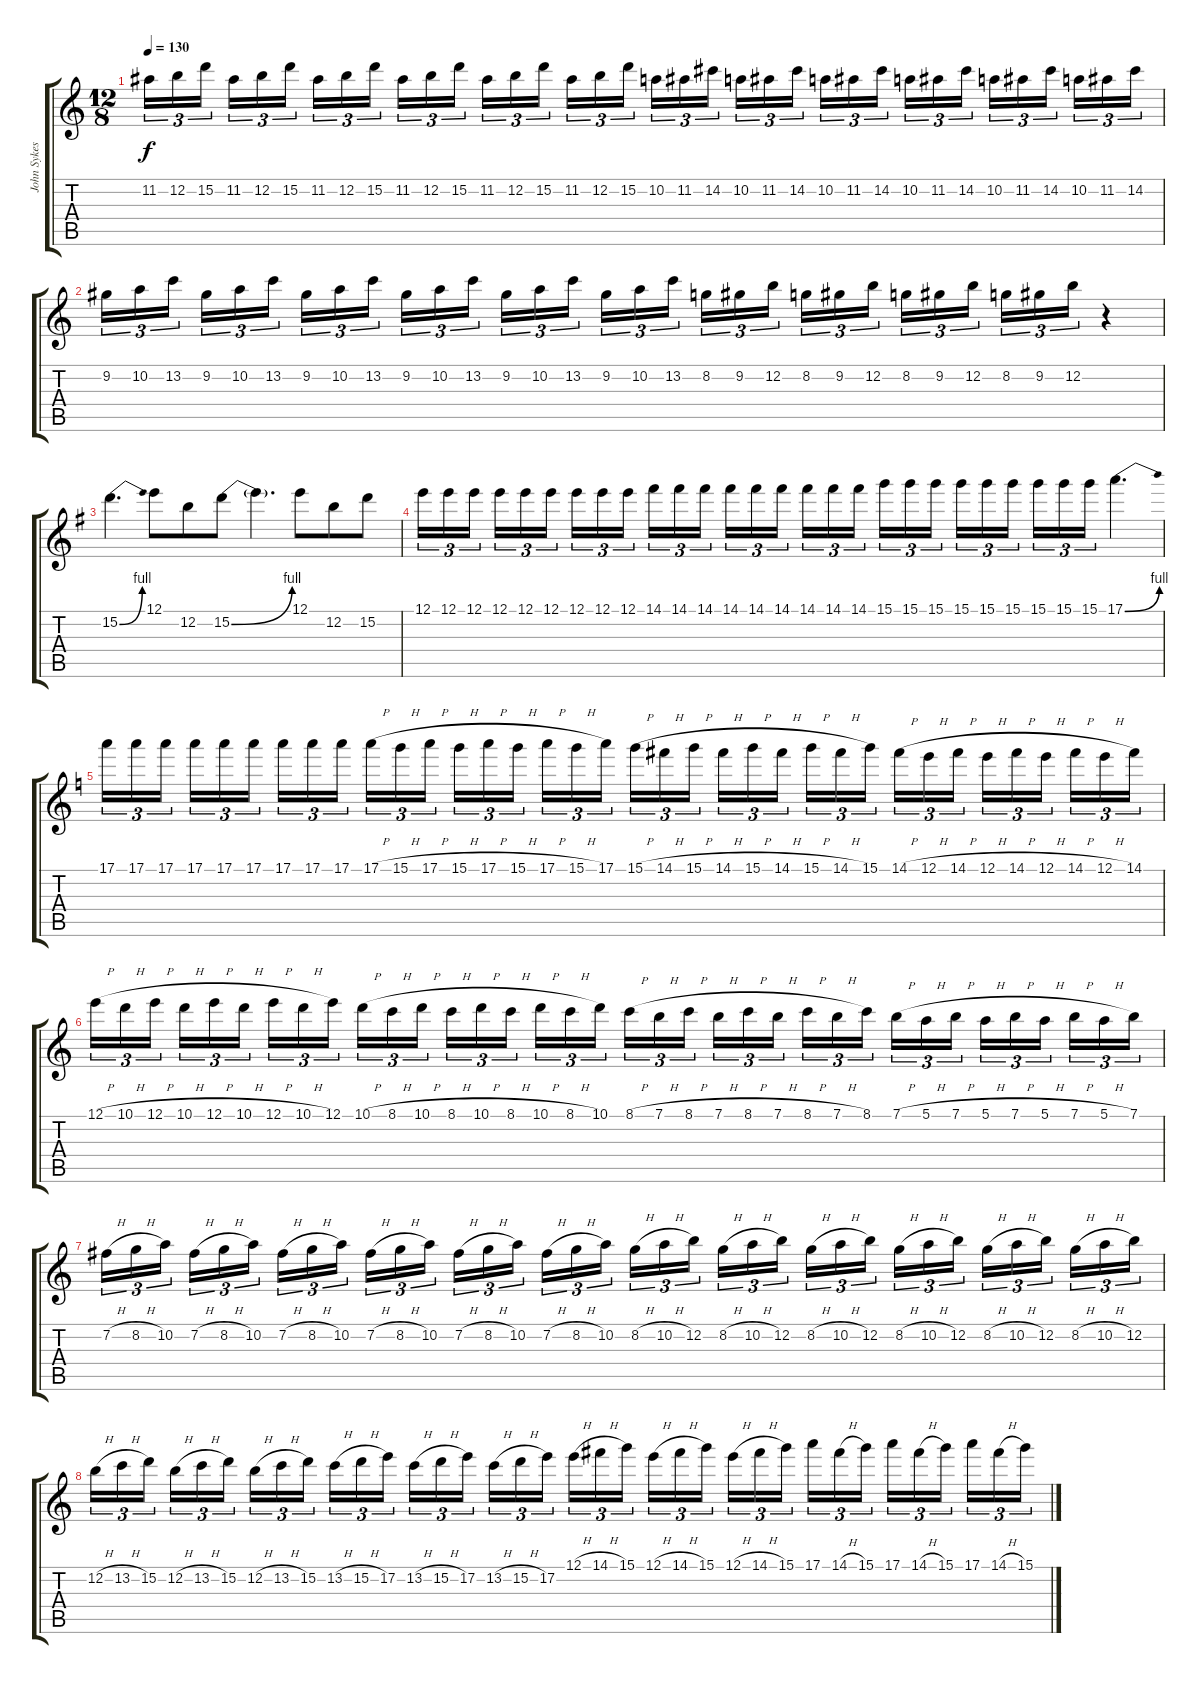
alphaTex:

\track ("John Sykes(solo)" "John Sykes") {instrument distortionguitar}
\staff {score tabs}
\tuning (E4 B3 G3 D3 A2 E2) {hide}
\ts (12 8)
\tempo 130
\clef g2
\ks c
11.2.16{tu (3 2) dy f} 12.2.16{tu (3 2)} 15.2.16{tu (3 2) beam splitsecondary} 11.2.16{tu (3 2)} 12.2.16{tu (3 2)} 15.2.16{tu (3 2) beam splitsecondary} 11.2.16{tu (3 2)} 12.2.16{tu (3 2)} 15.2.16{tu (3 2)} 11.2.16{tu (3 2)} 12.2.16{tu (3 2)} 15.2.16{tu (3 2) beam splitsecondary} 11.2.16{tu (3 2)} 12.2.16{tu (3 2)} 15.2.16{tu (3 2) beam splitsecondary} 11.2.16{tu (3 2)} 12.2.16{tu (3 2)} 15.2.16{tu (3 2)} 10.2.16{tu (3 2)} 11.2.16{tu (3 2)} 14.2.16{tu (3 2) beam splitsecondary} 10.2.16{tu (3 2)} 11.2.16{tu (3 2)} 14.2.16{tu (3 2) beam splitsecondary} 10.2.16{tu (3 2)} 11.2.16{tu (3 2)} 14.2.16{tu (3 2)} 10.2.16{tu (3 2)} 11.2.16{tu (3 2)} 14.2.16{tu (3 2) beam splitsecondary} 10.2.16{tu (3 2)} 11.2.16{tu (3 2)} 14.2.16{tu (3 2) beam splitsecondary} 10.2.16{tu (3 2)} 11.2.16{tu (3 2)} 14.2.16{tu (3 2)} |
9.2.16{tu (3 2)} 10.2.16{tu (3 2)} 13.2.16{tu (3 2) beam splitsecondary} 9.2.16{tu (3 2)} 10.2.16{tu (3 2)} 13.2.16{tu (3 2) beam splitsecondary} 9.2.16{tu (3 2)} 10.2.16{tu (3 2)} 13.2.16{tu (3 2)} 9.2.16{tu (3 2)} 10.2.16{tu (3 2)} 13.2.16{tu (3 2) beam splitsecondary} 9.2.16{tu (3 2)} 10.2.16{tu (3 2)} 13.2.16{tu (3 2) beam splitsecondary} 9.2.16{tu (3 2)} 10.2.16{tu (3 2)} 13.2.16{tu (3 2)} 8.2.16{tu (3 2)} 9.2.16{tu (3 2)} 12.2.16{tu (3 2) beam splitsecondary} 8.2.16{tu (3 2)} 9.2.16{tu (3 2)} 12.2.16{tu (3 2) beam splitsecondary} 8.2.16{tu (3 2)} 9.2.16{tu (3 2)} 12.2.16{tu (3 2)} 8.2.16{tu (3 2)} 9.2.16{tu (3 2)} 12.2.16{tu (3 2)} r.4 |
\ks g
15.2{be (bend 0 0 60 4)}.4{d} 12.1.8 12.2.8 15.2{be (bend 0 0 60 4)}.8 15.2{t}.4{d} 12.1.8 12.2.8 15.2.8 |
12.1.16{tu (3 2)} 12.1.16{tu (3 2)} 12.1.16{tu (3 2) beam splitsecondary} 12.1.16{tu (3 2)} 12.1.16{tu (3 2)} 12.1.16{tu (3 2) beam splitsecondary} 12.1.16{tu (3 2)} 12.1.16{tu (3 2)} 12.1.16{tu (3 2)} 14.1.16{tu (3 2)} 14.1.16{tu (3 2)} 14.1.16{tu (3 2) beam splitsecondary} 14.1.16{tu (3 2)} 14.1.16{tu (3 2)} 14.1.16{tu (3 2) beam splitsecondary} 14.1.16{tu (3 2)} 14.1.16{tu (3 2)} 14.1.16{tu (3 2)} 15.1.16{tu (3 2)} 15.1.16{tu (3 2)} 15.1.16{tu (3 2) beam splitsecondary} 15.1.16{tu (3 2)} 15.1.16{tu (3 2)} 15.1.16{tu (3 2) beam splitsecondary} 15.1.16{tu (3 2)} 15.1.16{tu (3 2)} 15.1.16{tu (3 2)} 17.1{be (bend 0 0 60 4)}.4{d} |
\ks c
17.1.16{tu (3 2)} 17.1.16{tu (3 2)} 17.1.16{tu (3 2) beam splitsecondary} 17.1.16{tu (3 2)} 17.1.16{tu (3 2)} 17.1.16{tu (3 2) beam splitsecondary} 17.1.16{tu (3 2)} 17.1.16{tu (3 2)} 17.1.16{tu (3 2)} 17.1{h}.16{tu (3 2)} 15.1{h}.16{tu (3 2)} 17.1{h}.16{tu (3 2) beam splitsecondary} 15.1{h}.16{tu (3 2)} 17.1{h}.16{tu (3 2)} 15.1{h}.16{tu (3 2) beam splitsecondary} 17.1{h}.16{tu (3 2)} 15.1{h}.16{tu (3 2)} 17.1.16{tu (3 2)} 15.1{h}.16{tu (3 2)} 14.1{h}.16{tu (3 2)} 15.1{h}.16{tu (3 2) beam splitsecondary} 14.1{h}.16{tu (3 2)} 15.1{h}.16{tu (3 2)} 14.1{h}.16{tu (3 2) beam splitsecondary} 15.1{h}.16{tu (3 2)} 14.1{h}.16{tu (3 2)} 15.1.16{tu (3 2)} 14.1{h}.16{tu (3 2)} 12.1{h}.16{tu (3 2)} 14.1{h}.16{tu (3 2) beam splitsecondary} 12.1{h}.16{tu (3 2)} 14.1{h}.16{tu (3 2)} 12.1{h}.16{tu (3 2) beam splitsecondary} 14.1{h}.16{tu (3 2)} 12.1{h}.16{tu (3 2)} 14.1.16{tu (3 2)} |
12.1{h}.16{tu (3 2)} 10.1{h}.16{tu (3 2)} 12.1{h}.16{tu (3 2) beam splitsecondary} 10.1{h}.16{tu (3 2)} 12.1{h}.16{tu (3 2)} 10.1{h}.16{tu (3 2) beam splitsecondary} 12.1{h}.16{tu (3 2)} 10.1{h}.16{tu (3 2)} 12.1.16{tu (3 2)} 10.1{h}.16{tu (3 2)} 8.1{h}.16{tu (3 2)} 10.1{h}.16{tu (3 2) beam splitsecondary} 8.1{h}.16{tu (3 2)} 10.1{h}.16{tu (3 2)} 8.1{h}.16{tu (3 2) beam splitsecondary} 10.1{h}.16{tu (3 2)} 8.1{h}.16{tu (3 2)} 10.1.16{tu (3 2)} 8.1{h}.16{tu (3 2)} 7.1{h}.16{tu (3 2)} 8.1{h}.16{tu (3 2) beam splitsecondary} 7.1{h}.16{tu (3 2)} 8.1{h}.16{tu (3 2)} 7.1{h}.16{tu (3 2) beam splitsecondary} 8.1{h}.16{tu (3 2)} 7.1{h}.16{tu (3 2)} 8.1.16{tu (3 2)} 7.1{h}.16{tu (3 2)} 5.1{h}.16{tu (3 2)} 7.1{h}.16{tu (3 2) beam splitsecondary} 5.1{h}.16{tu (3 2)} 7.1{h}.16{tu (3 2)} 5.1{h}.16{tu (3 2) beam splitsecondary} 7.1{h}.16{tu (3 2)} 5.1{h}.16{tu (3 2)} 7.1.16{tu (3 2)} |
7.2{h}.16{tu (3 2)} 8.2{h}.16{tu (3 2)} 10.2.16{tu (3 2) beam splitsecondary} 7.2{h}.16{tu (3 2)} 8.2{h}.16{tu (3 2)} 10.2.16{tu (3 2) beam splitsecondary} 7.2{h}.16{tu (3 2)} 8.2{h}.16{tu (3 2)} 10.2.16{tu (3 2)} 7.2{h}.16{tu (3 2)} 8.2{h}.16{tu (3 2)} 10.2.16{tu (3 2) beam splitsecondary} 7.2{h}.16{tu (3 2)} 8.2{h}.16{tu (3 2)} 10.2.16{tu (3 2) beam splitsecondary} 7.2{h}.16{tu (3 2)} 8.2{h}.16{tu (3 2)} 10.2.16{tu (3 2)} 8.2{h}.16{tu (3 2)} 10.2{h}.16{tu (3 2)} 12.2.16{tu (3 2) beam splitsecondary} 8.2{h}.16{tu (3 2)} 10.2{h}.16{tu (3 2)} 12.2.16{tu (3 2) beam splitsecondary} 8.2{h}.16{tu (3 2)} 10.2{h}.16{tu (3 2)} 12.2.16{tu (3 2)} 8.2{h}.16{tu (3 2)} 10.2{h}.16{tu (3 2)} 12.2.16{tu (3 2) beam splitsecondary} 8.2{h}.16{tu (3 2)} 10.2{h}.16{tu (3 2)} 12.2.16{tu (3 2) beam splitsecondary} 8.2{h}.16{tu (3 2)} 10.2{h}.16{tu (3 2)} 12.2.16{tu (3 2)} |
12.2{h}.16{tu (3 2)} 13.2{h}.16{tu (3 2)} 15.2.16{tu (3 2) beam splitsecondary} 12.2{h}.16{tu (3 2)} 13.2{h}.16{tu (3 2)} 15.2.16{tu (3 2) beam splitsecondary} 12.2{h}.16{tu (3 2)} 13.2{h}.16{tu (3 2)} 15.2.16{tu (3 2)} 13.2{h}.16{tu (3 2)} 15.2{h}.16{tu (3 2)} 17.2.16{tu (3 2) beam splitsecondary} 13.2{h}.16{tu (3 2)} 15.2{h}.16{tu (3 2)} 17.2.16{tu (3 2) beam splitsecondary} 13.2{h}.16{tu (3 2)} 15.2{h}.16{tu (3 2)} 17.2.16{tu (3 2)} 12.1{h}.16{tu (3 2)} 14.1{h}.16{tu (3 2)} 15.1.16{tu (3 2) beam splitsecondary} 12.1{h}.16{tu (3 2)} 14.1{h}.16{tu (3 2)} 15.1.16{tu (3 2) beam splitsecondary} 12.1{h}.16{tu (3 2)} 14.1{h}.16{tu (3 2)} 15.1.16{tu (3 2)} 17.1.16{tu (3 2)} 14.1{h}.16{tu (3 2)} 15.1.16{tu (3 2) beam splitsecondary} 17.1.16{tu (3 2)} 14.1{h}.16{tu (3 2)} 15.1.16{tu (3 2) beam splitsecondary} 17.1.16{tu (3 2)} 14.1{h}.16{tu (3 2)} 15.1.16{tu (3 2)}
